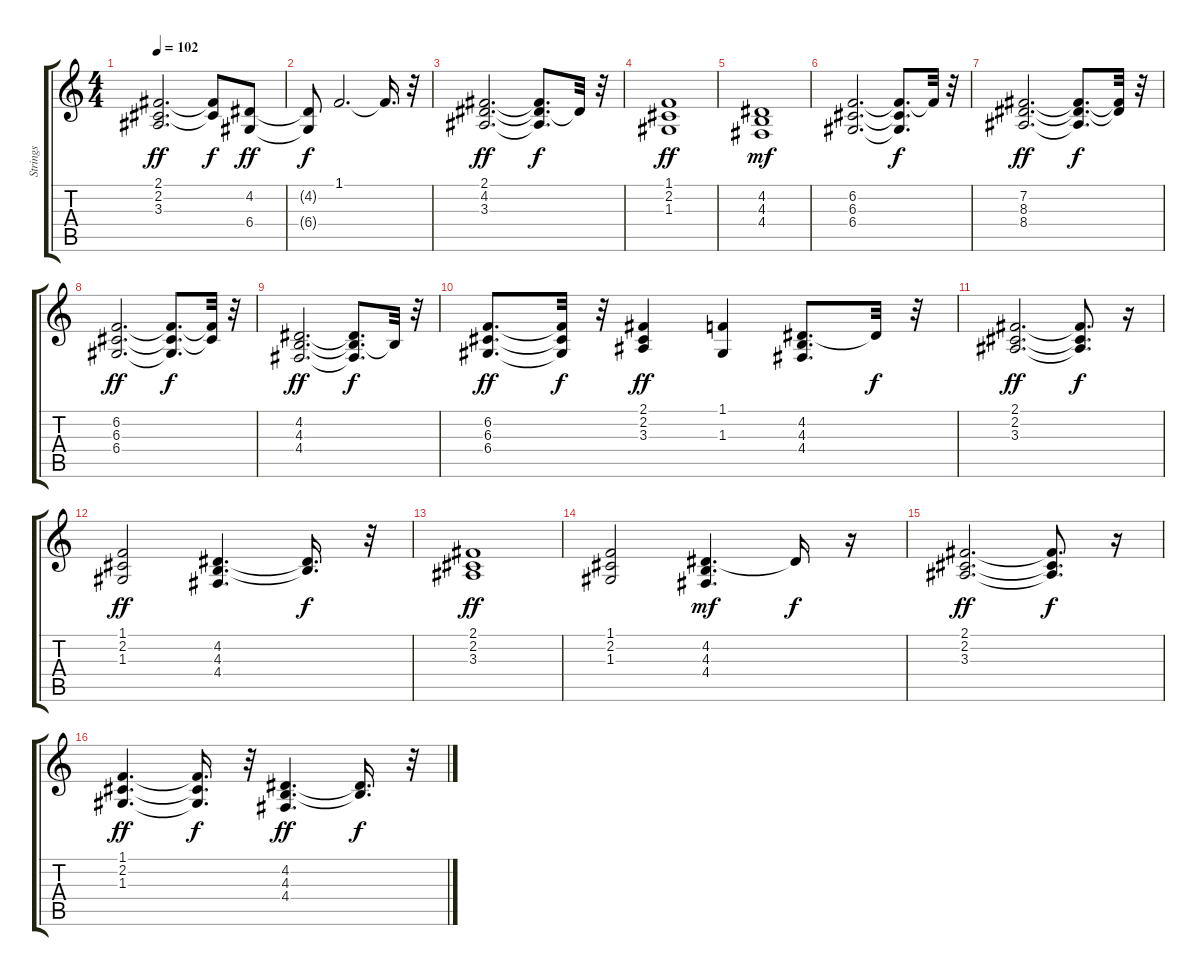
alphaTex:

\track ("Strings" "Strings") {instrument synthstrings2}
\staff {score tabs}
\tuning (E4 B3 G3 D3 A2 E2) {hide}
\ts (4 4)
\tempo 102
\clef g2
\ks c
(2.1 2.2 3.3).2{d dy ff} (2.1{t} 2.2{t}).8{dy f} (4.2 6.4).8{dy ff} |
(4.2{t} 6.4{t}).8{dy f} 1.1.2{d} 1.1{t}.16{d} r.32 |
(2.1 4.2 3.3).2{d dy ff} (2.1{t} 4.2{t} 3.3{t}).8{d dy f} 4.2{t}.32 r.32 |
(1.1 2.2 1.3).1{dy ff} |
(4.2 4.3 4.4).1{dy mf} |
(6.2 6.3 6.4).2{d} (6.2{t} 6.3{t} 6.4{t}).8{d dy f} 6.2{t}.32 r.32 |
(7.2 8.3 8.4).2{d dy ff} (7.2{t} 8.3{t} 8.4{t}).8{d dy f} (7.2{t} 8.3{t}).32 r.32 |
(6.2 6.3 6.4).2{d dy ff} (6.2{t} 6.3{t} 6.4{t}).8{d dy f} (6.2{t} 6.3{t}).32 r.32 |
(4.2 4.3 4.4).2{d dy ff} (4.2{t} 4.3{t} 4.4{t}).8{d dy f} 4.3{t}.32 r.32 |
(6.2 6.3 6.4).8{d dy ff} (6.2{t} 6.3{t} 6.4{t}).32{dy f} r.32 (2.1 2.2 3.3).4{dy ff} (1.1 1.3).4 (4.2 4.3 4.4).8{d} 4.2{t}.32{dy f} r.32 |
(2.1 2.2 3.3).2{d dy ff} (2.1{t} 2.2{t} 3.3{t}).8{d dy f} r.16 |
(1.1 2.2 1.3).2{dy ff} (4.2 4.3 4.4).4{d} (4.2{t} 4.3{t}).16{d dy f} r.32 |
(2.1 2.2 3.3).1{dy ff} |
(1.1 2.2 1.3).2 (4.2 4.3 4.4).4{d dy mf} 4.2{t}.16{dy f} r.16 |
(2.1 2.2 3.3).2{d dy ff} (2.1{t} 2.2{t} 3.3{t}).8{d dy f} r.16 |
(1.1 2.2 1.3).4{d dy ff} (1.1{t} 2.2{t} 1.3{t}).16{d dy f} r.32 (4.2 4.3 4.4).4{d dy ff} (4.2{t} 4.3{t}).16{d dy f} r.32
